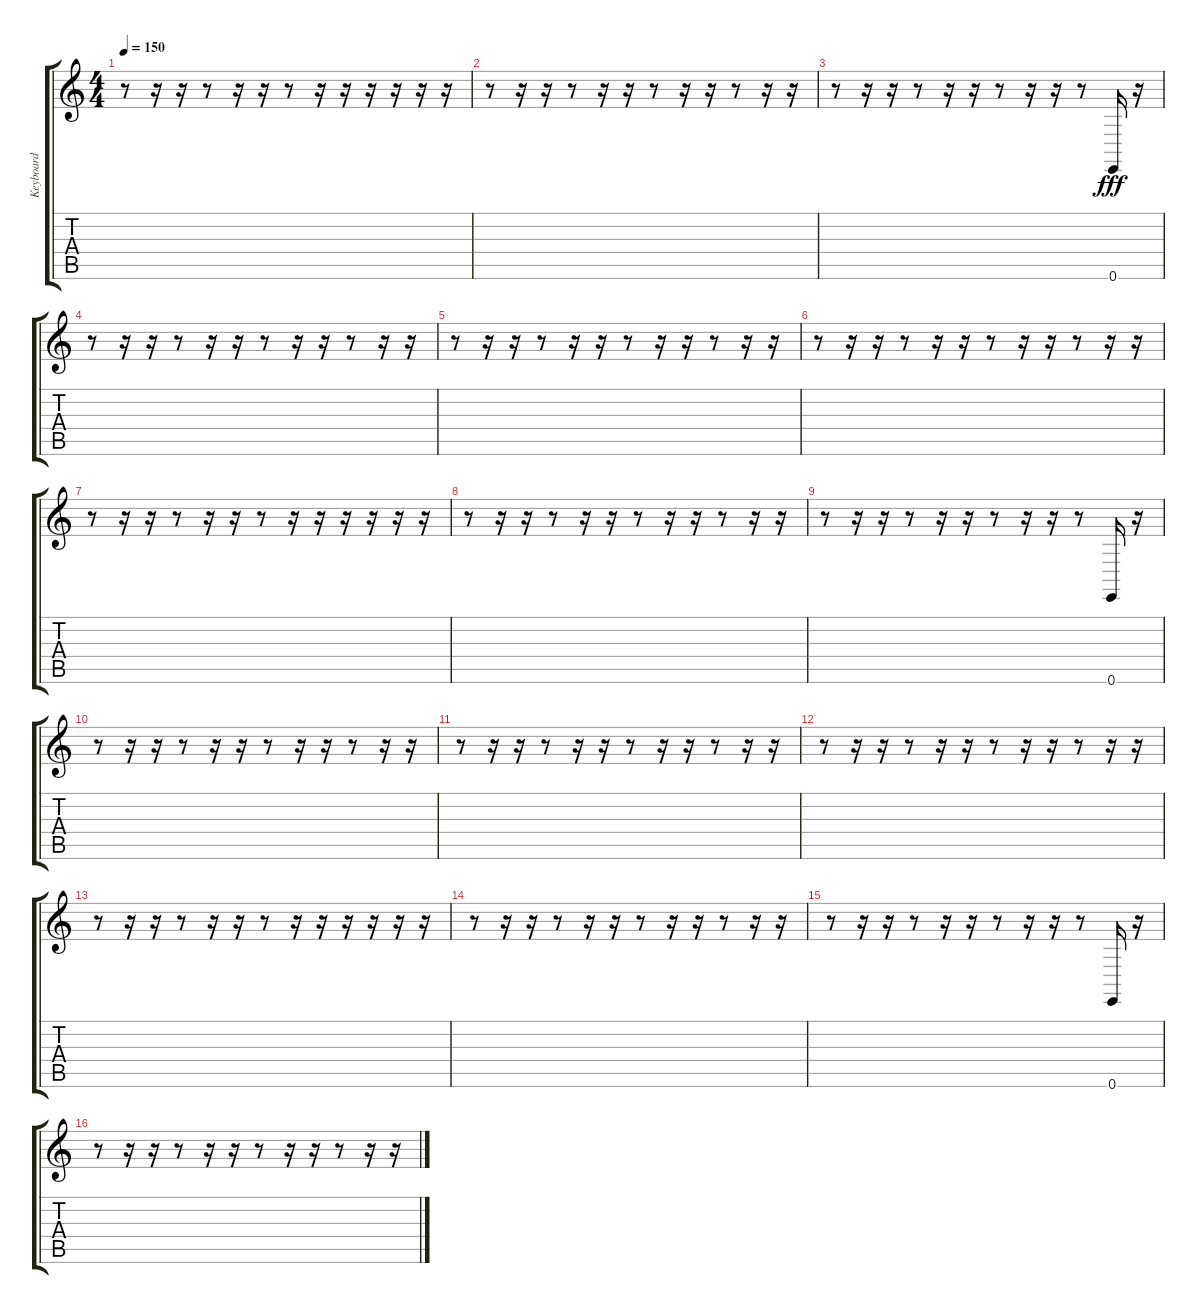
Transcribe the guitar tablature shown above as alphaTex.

\track ("Keyboard" "Keyboard") {instrument acousticgrandpiano}
\staff {score tabs}
\tuning (E4 B3 G3 D3 A2 E2) {hide}
\ts (4 4)
\tempo 150
\clef g2
\ks c
r.8{dy fff} r.16 r.16 r.8 r.16 r.16 r.8 r.16 r.16 r.16 r.16 r.16 r.16 |
r.8 r.16 r.16 r.8 r.16 r.16 r.8 r.16 r.16 r.8 r.16 r.16 |
r.8 r.16 r.16 r.8 r.16 r.16 r.8 r.16 r.16 r.8 0.6.16 r.16 |
r.8 r.16 r.16 r.8 r.16 r.16 r.8 r.16 r.16 r.8 r.16 r.16 |
r.8 r.16 r.16 r.8 r.16 r.16 r.8 r.16 r.16 r.8 r.16 r.16 |
r.8 r.16 r.16 r.8 r.16 r.16 r.8 r.16 r.16 r.8 r.16 r.16 |
r.8 r.16 r.16 r.8 r.16 r.16 r.8 r.16 r.16 r.16 r.16 r.16 r.16 |
r.8 r.16 r.16 r.8 r.16 r.16 r.8 r.16 r.16 r.8 r.16 r.16 |
r.8 r.16 r.16 r.8 r.16 r.16 r.8 r.16 r.16 r.8 0.6.16 r.16 |
r.8 r.16 r.16 r.8 r.16 r.16 r.8 r.16 r.16 r.8 r.16 r.16 |
r.8 r.16 r.16 r.8 r.16 r.16 r.8 r.16 r.16 r.8 r.16 r.16 |
r.8 r.16 r.16 r.8 r.16 r.16 r.8 r.16 r.16 r.8 r.16 r.16 |
r.8 r.16 r.16 r.8 r.16 r.16 r.8 r.16 r.16 r.16 r.16 r.16 r.16 |
r.8 r.16 r.16 r.8 r.16 r.16 r.8 r.16 r.16 r.8 r.16 r.16 |
r.8 r.16 r.16 r.8 r.16 r.16 r.8 r.16 r.16 r.8 0.6.16 r.16 |
r.8 r.16 r.16 r.8 r.16 r.16 r.8 r.16 r.16 r.8 r.16 r.16
